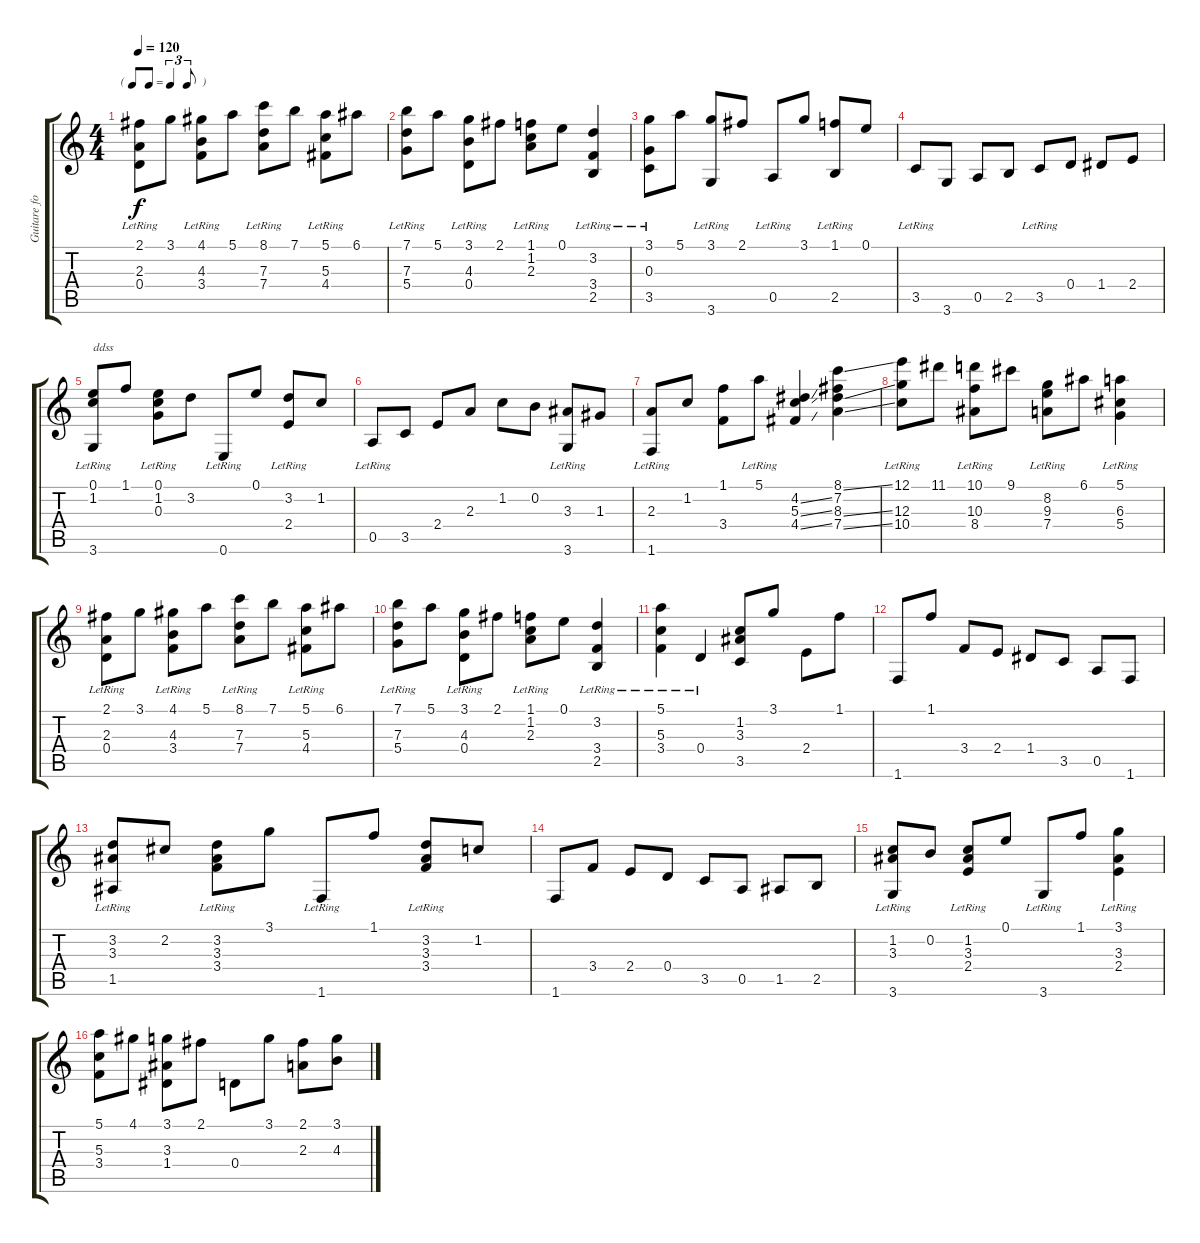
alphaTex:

\track ("Guitare folk" "Guitare fo") {instrument acousticguitarsteel}
\staff {score tabs}
\tuning (E4 B3 G3 D3 A2 E2) {hide}
\ts (4 4)
\tf triplet8th
\tempo 120
\clef g2
\ks c
(2.1 2.3 0.4{lr}).8{dy f} 3.1.8 (4.1 4.3 3.4{lr}).8 5.1.8 (8.1 7.3 7.4{lr}).8 7.1.8 (5.1 5.3 4.4{lr}).8 6.1.8 |
(7.1 7.3 5.4{lr}).8 5.1.8 (3.1 4.3 0.4{lr}).8 2.1.8 (1.1 1.2 2.3{lr}).8 0.1.8 (3.2{lr} 3.4{lr} 2.5{lr}).4 |
(3.1 0.3 3.5{lr}).8 5.1.8 (3.1 3.6{lr}).8 2.1.8 0.5{lr}.8 3.1.8 (1.1 2.5{lr}).8 0.1.8 |
3.5{lr}.8 3.6.8 0.5.8 2.5.8 3.5{lr}.8 0.4.8 1.4.8 2.4.8 |
(0.1 1.2 3.6{lr}).8{txt "ddss"} 1.1.8 (0.1 1.2 0.3{lr}).8 3.2.8 0.6{lr}.8 0.1.8 (3.2 2.4{lr}).8 1.2.8 |
0.5{lr}.8 3.5.8 2.4.8 2.3.8 1.2.8 0.2.8 (3.3 3.6{lr}).8 1.3.8 |
(2.3 1.6{lr}).8 1.2.8 (1.1 3.4).8 5.1{lr}.8 (4.2{ss} 5.3{ss} 4.4{ss}).4 (8.1{ss} 7.2 8.3{ss} 7.4{ss}).4 |
(12.1 12.3 10.4{lr}).8 11.1.8 (10.1 10.3 8.4{lr}).8 9.1.8 (8.2 9.3 7.4{lr}).8 6.1.8 (5.1 6.3 5.4{lr}).4 |
(2.1 2.3 0.4{lr}).8 3.1.8 (4.1 4.3 3.4{lr}).8 5.1.8 (8.1 7.3 7.4{lr}).8 7.1.8 (5.1 5.3 4.4{lr}).8 6.1.8 |
(7.1 7.3 5.4{lr}).8 5.1.8 (3.1 4.3 0.4{lr}).8 2.1.8 (1.1 1.2 2.3{lr}).8 0.1.8 (3.2{lr} 3.4{lr} 2.5{lr}).4 |
(5.1 5.3 3.4{lr}).4 0.4{lr}.4 (1.2 3.3 3.5).8 3.1.8 2.4.8 1.1.8 |
1.6.8 1.1.8 3.4.8 2.4.8 1.4.8 3.5.8 0.5.8 1.6.8 |
(3.2 3.3 1.5{lr}).8 2.2.8 (3.2 3.3 3.4{lr}).8 3.1.8 1.6{lr}.8 1.1.8 (3.2 3.3 3.4{lr}).8 1.2.8 |
1.6.8 3.4.8 2.4.8 0.4.8 3.5.8 0.5.8 1.5.8 2.5.8 |
(1.2 3.3 3.6{lr}).8 0.2.8 (1.2 3.3 2.4{lr}).8 0.1.8 3.6{lr}.8 1.1.8 (3.1{lr} 3.3{lr} 2.4{lr}).4 |
(5.1 5.3 3.4).8 4.1.8 (3.1 3.3 1.4).8 2.1.8 0.4.8 3.1.8 (2.1 2.3).8 (3.1 4.3).8
